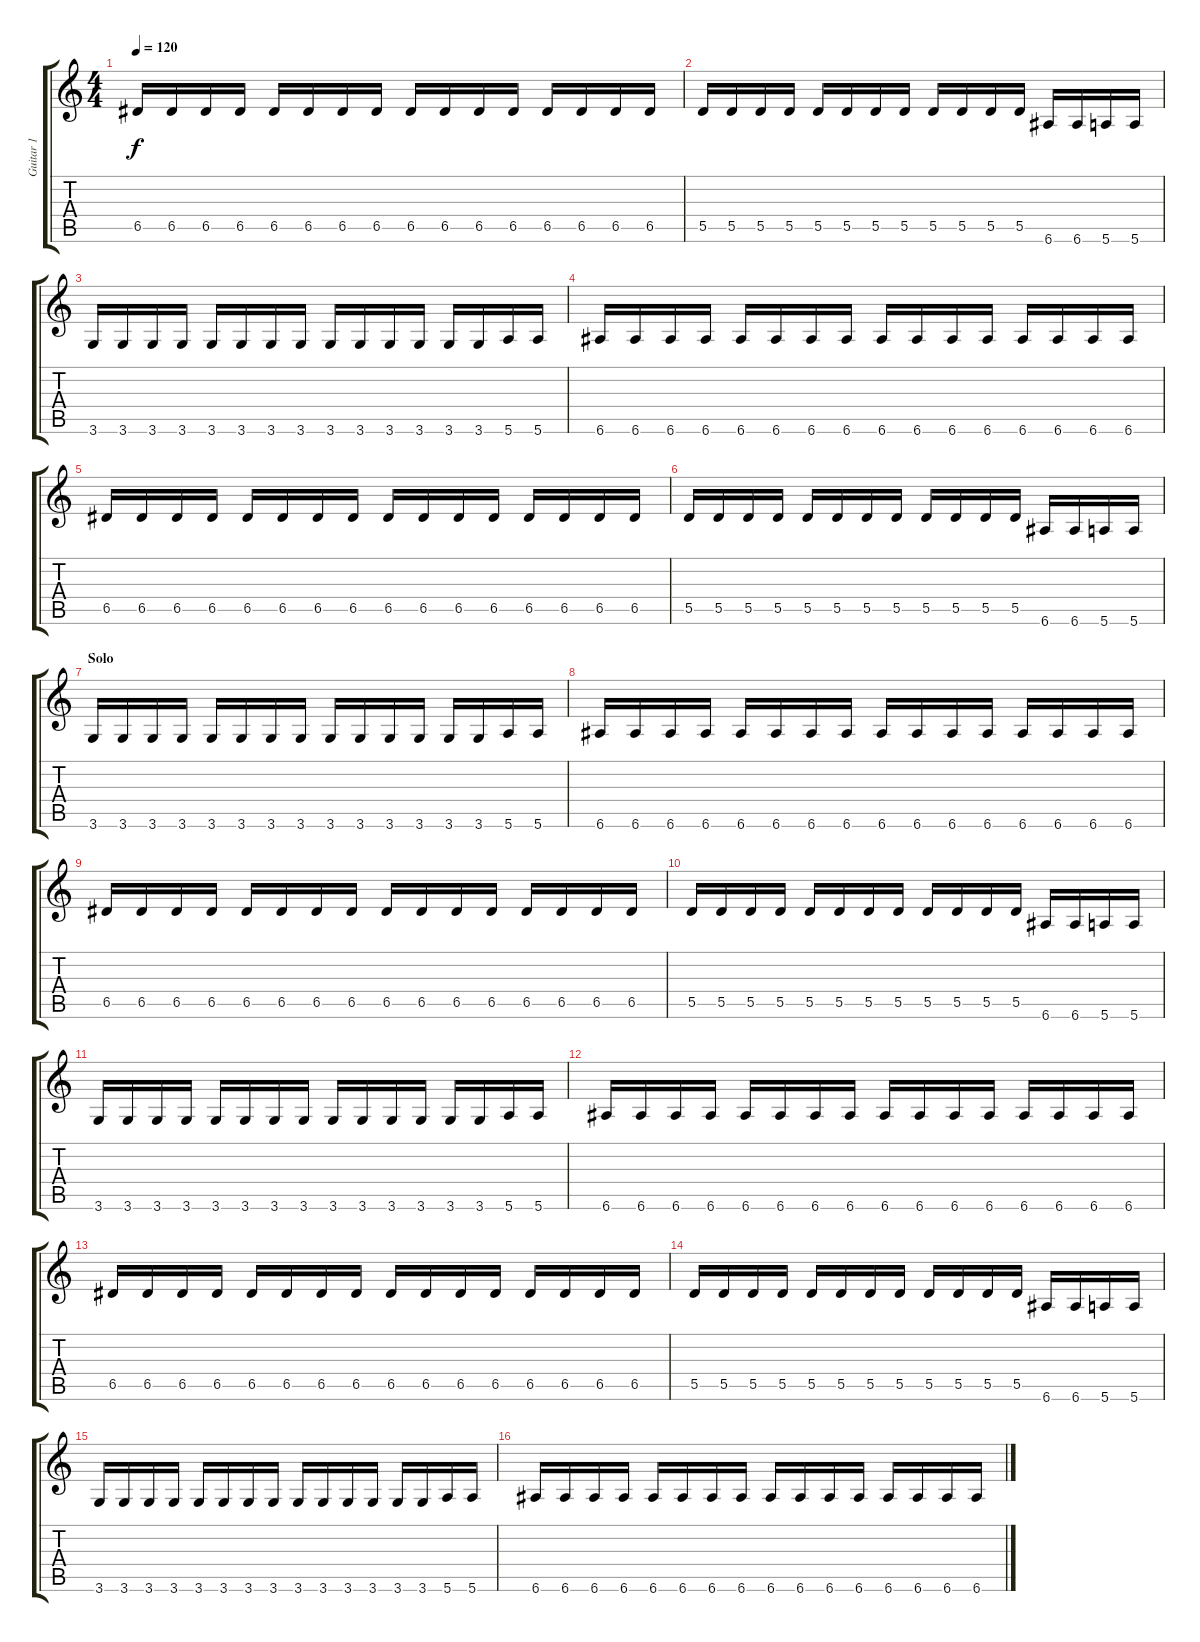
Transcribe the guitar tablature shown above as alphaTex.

\track ("Guitar 1" "Guitar 1") {instrument acousticguitarsteel}
\staff {score tabs}
\tuning (E4 B3 G3 D3 A2 E2) {hide}
\ts (4 4)
\tempo 120
\clef g2
\ks c
6.5.16{dy f} 6.5.16 6.5.16 6.5.16 6.5.16 6.5.16 6.5.16 6.5.16 6.5.16 6.5.16 6.5.16 6.5.16 6.5.16 6.5.16 6.5.16 6.5.16 |
5.5.16 5.5.16 5.5.16 5.5.16 5.5.16 5.5.16 5.5.16 5.5.16 5.5.16 5.5.16 5.5.16 5.5.16 6.6.16 6.6.16 5.6.16 5.6.16 |
3.6.16 3.6.16 3.6.16 3.6.16 3.6.16 3.6.16 3.6.16 3.6.16 3.6.16 3.6.16 3.6.16 3.6.16 3.6.16 3.6.16 5.6.16 5.6.16 |
6.6.16 6.6.16 6.6.16 6.6.16 6.6.16 6.6.16 6.6.16 6.6.16 6.6.16 6.6.16 6.6.16 6.6.16 6.6.16 6.6.16 6.6.16 6.6.16 |
6.5.16 6.5.16 6.5.16 6.5.16 6.5.16 6.5.16 6.5.16 6.5.16 6.5.16 6.5.16 6.5.16 6.5.16 6.5.16 6.5.16 6.5.16 6.5.16 |
5.5.16 5.5.16 5.5.16 5.5.16 5.5.16 5.5.16 5.5.16 5.5.16 5.5.16 5.5.16 5.5.16 5.5.16 6.6.16 6.6.16 5.6.16 5.6.16 |
\section ("" "Solo")
3.6.16 3.6.16 3.6.16 3.6.16 3.6.16 3.6.16 3.6.16 3.6.16 3.6.16 3.6.16 3.6.16 3.6.16 3.6.16 3.6.16 5.6.16 5.6.16 |
6.6.16 6.6.16 6.6.16 6.6.16 6.6.16 6.6.16 6.6.16 6.6.16 6.6.16 6.6.16 6.6.16 6.6.16 6.6.16 6.6.16 6.6.16 6.6.16 |
6.5.16 6.5.16 6.5.16 6.5.16 6.5.16 6.5.16 6.5.16 6.5.16 6.5.16 6.5.16 6.5.16 6.5.16 6.5.16 6.5.16 6.5.16 6.5.16 |
5.5.16 5.5.16 5.5.16 5.5.16 5.5.16 5.5.16 5.5.16 5.5.16 5.5.16 5.5.16 5.5.16 5.5.16 6.6.16 6.6.16 5.6.16 5.6.16 |
3.6.16 3.6.16 3.6.16 3.6.16 3.6.16 3.6.16 3.6.16 3.6.16 3.6.16 3.6.16 3.6.16 3.6.16 3.6.16 3.6.16 5.6.16 5.6.16 |
6.6.16 6.6.16 6.6.16 6.6.16 6.6.16 6.6.16 6.6.16 6.6.16 6.6.16 6.6.16 6.6.16 6.6.16 6.6.16 6.6.16 6.6.16 6.6.16 |
6.5.16 6.5.16 6.5.16 6.5.16 6.5.16 6.5.16 6.5.16 6.5.16 6.5.16 6.5.16 6.5.16 6.5.16 6.5.16 6.5.16 6.5.16 6.5.16 |
5.5.16 5.5.16 5.5.16 5.5.16 5.5.16 5.5.16 5.5.16 5.5.16 5.5.16 5.5.16 5.5.16 5.5.16 6.6.16 6.6.16 5.6.16 5.6.16 |
3.6.16 3.6.16 3.6.16 3.6.16 3.6.16 3.6.16 3.6.16 3.6.16 3.6.16 3.6.16 3.6.16 3.6.16 3.6.16 3.6.16 5.6.16 5.6.16 |
6.6.16 6.6.16 6.6.16 6.6.16 6.6.16 6.6.16 6.6.16 6.6.16 6.6.16 6.6.16 6.6.16 6.6.16 6.6.16 6.6.16 6.6.16 6.6.16
